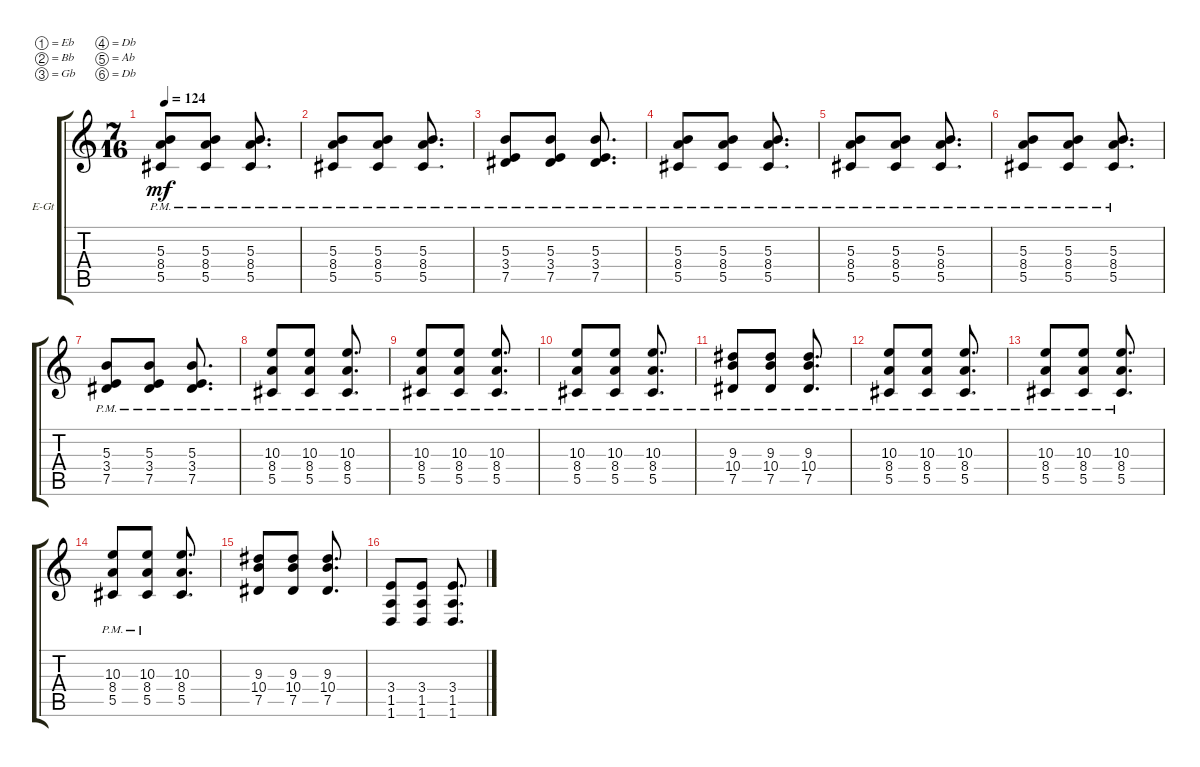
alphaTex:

\defaultSystemsLayout 4
\bracketExtendMode groupsimilarinstruments
\firstSystemTrackNameOrientation horizontal
\otherSystemsTrackNameOrientation horizontal
\track ("Nolly" "E-Gt") {instrument overdrivenguitar}
\staff {score tabs}
\tuning (Eb4 Bb3 Gb3 Db3 Ab2 Db2)
\ts (7 16)
\tempo 124
\clef g2
\ks c
(5.5{pm} 8.4{pm} 5.3{pm}).8{dy mf} (5.3{pm} 8.4{pm} 5.5{pm}).8 (5.5{pm} 8.4{pm} 5.3{pm}).8{d} |
(5.5{pm} 8.4{pm} 5.3{pm}).8 (5.3{pm} 8.4{pm} 5.5{pm}).8 (5.5{pm} 8.4{pm} 5.3{pm}).8{d} |
(7.5{pm} 3.4{pm} 5.3{pm}).8 (7.5{pm} 3.4{pm} 5.3{pm}).8 (5.3{pm} 3.4{pm} 7.5{pm}).8{d} |
(5.5{pm} 8.4{pm} 5.3{pm}).8 (5.3{pm} 8.4{pm} 5.5{pm}).8 (5.5{pm} 8.4{pm} 5.3{pm}).8{d} |
(5.5{pm} 8.4{pm} 5.3{pm}).8 (5.3{pm} 8.4{pm} 5.5{pm}).8 (5.5{pm} 8.4{pm} 5.3{pm}).8{d} |
(5.5{pm} 8.4{pm} 5.3{pm}).8 (5.3{pm} 8.4{pm} 5.5{pm}).8 (5.5{pm} 8.4{pm} 5.3{pm}).8{d} |
(7.5{pm} 3.4{pm} 5.3{pm}).8 (7.5{pm} 3.4{pm} 5.3{pm}).8 (5.3{pm} 3.4{pm} 7.5{pm}).8{d} |
(5.5{pm} 8.4{pm} 10.3{pm}).8 (10.3{pm} 8.4{pm} 5.5{pm}).8 (5.5{pm} 8.4{pm} 10.3{pm}).8{d} |
(5.5{pm} 8.4{pm} 10.3{pm}).8 (10.3{pm} 8.4{pm} 5.5{pm}).8 (5.5{pm} 8.4{pm} 10.3{pm}).8{d} |
(5.5{pm} 8.4{pm} 10.3{pm}).8 (10.3{pm} 8.4{pm} 5.5{pm}).8 (5.5{pm} 8.4{pm} 10.3{pm}).8{d} |
(7.5{pm} 10.4{pm} 9.3{pm}).8 (9.3{pm} 7.5{pm} 10.4{pm}).8 (9.3{pm} 10.4{pm} 7.5{pm}).8{d} |
(5.5{pm} 8.4{pm} 10.3{pm}).8 (10.3{pm} 8.4{pm} 5.5{pm}).8 (5.5{pm} 8.4{pm} 10.3{pm}).8{d} |
(5.5{pm} 8.4{pm} 10.3{pm}).8 (10.3{pm} 8.4{pm} 5.5{pm}).8 (5.5{pm} 8.4{pm} 10.3{pm}).8{d} |
(5.5{pm} 8.4{pm} 10.3{pm}).8 (10.3{pm} 8.4{pm} 5.5{pm}).8 (5.5 8.4 10.3).8{d} |
(7.5 10.4 9.3).8 (9.3 7.5 10.4).8 (9.3 10.4 7.5).8{d} |
(1.6 1.5 3.4).8 (3.4 1.6 1.5).8 (3.4 1.5 1.6).8{d}
